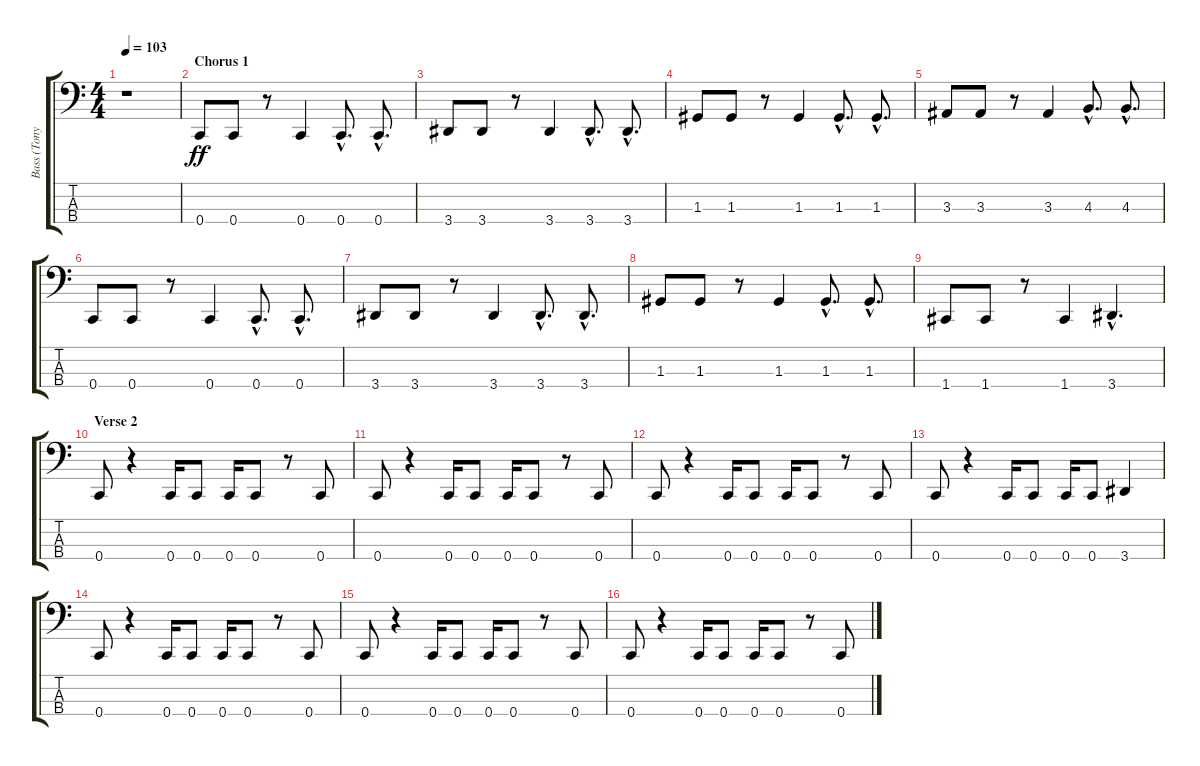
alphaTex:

\track ("Bass (Tony Campos)" "Bass (Tony") {instrument slapbass2}
\staff {score tabs}
\tuning (F2 C2 G1 C1) {hide}
\ts (4 4)
\tempo 103
\clef f4
\ks c
r.1{dy ff} |
\section ("" "Chorus 1")
0.4.8 0.4.8 r.8 0.4.4 0.4{hac}.8{d} 0.4{hac}.8{d} |
3.4.8 3.4.8 r.8 3.4.4 3.4{hac}.8{d} 3.4{hac}.8{d} |
1.3.8 1.3.8 r.8 1.3.4 1.3{hac}.8{d} 1.3{hac}.8{d} |
3.3.8 3.3.8 r.8 3.3.4 4.3{hac}.8{d} 4.3{hac}.8{d} |
0.4.8 0.4.8 r.8 0.4.4 0.4{hac}.8{d} 0.4{hac}.8{d} |
3.4.8 3.4.8 r.8 3.4.4 3.4{hac}.8{d} 3.4{hac}.8{d} |
1.3.8 1.3.8 r.8 1.3.4 1.3{hac}.8{d} 1.3{hac}.8{d} |
1.4.8 1.4.8 r.8 1.4.4 3.4{hac}.4{d} |
\section ("" "Verse 2")
0.4.8 r.4 0.4.16 0.4.8 0.4.16 0.4.8 r.8 0.4.8 |
0.4.8 r.4 0.4.16 0.4.8 0.4.16 0.4.8 r.8 0.4.8 |
0.4.8 r.4 0.4.16 0.4.8 0.4.16 0.4.8 r.8 0.4.8 |
0.4.8 r.4 0.4.16 0.4.8 0.4.16 0.4.8 3.4.4 |
0.4.8 r.4 0.4.16 0.4.8 0.4.16 0.4.8 r.8 0.4.8 |
0.4.8 r.4 0.4.16 0.4.8 0.4.16 0.4.8 r.8 0.4.8 |
0.4.8 r.4 0.4.16 0.4.8 0.4.16 0.4.8 r.8 0.4.8
